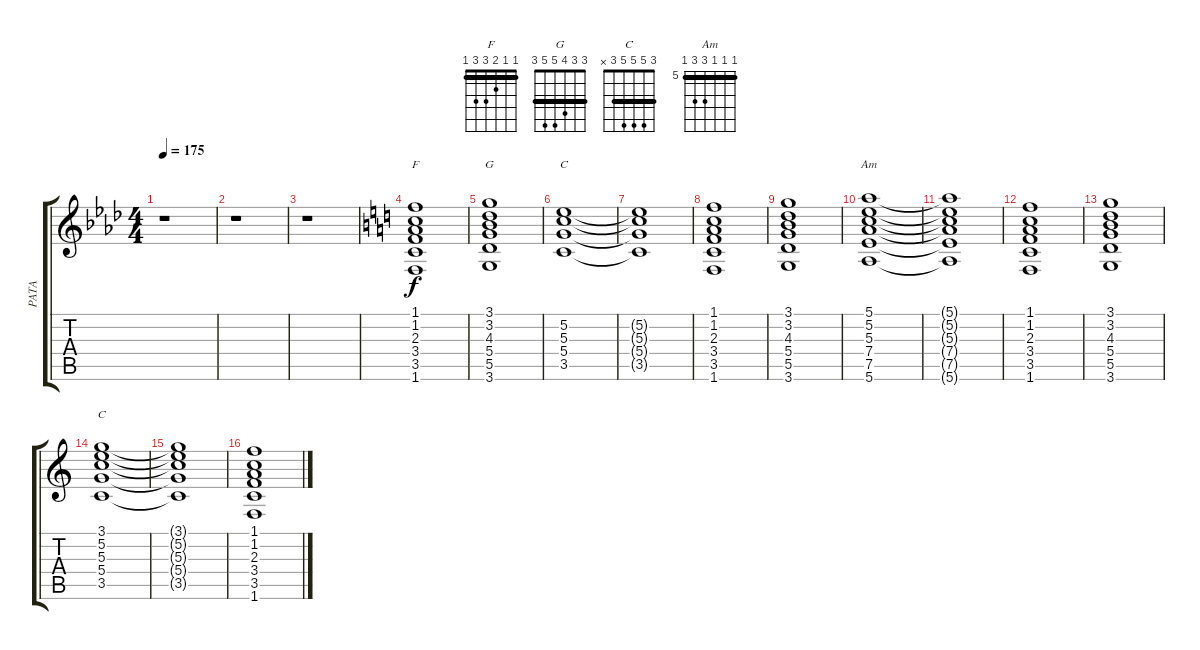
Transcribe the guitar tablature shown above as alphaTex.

\track ("PATA" "PATA") {instrument distortionguitar}
\staff {score tabs}
\tuning (E4 B3 G3 D3 A2 E2) {hide}
\chord ("F" 1 1 2 3 3 1) {barre 1}
\chord ("G" 3 3 4 5 5 3) {barre 3}
\chord ("C" x 5 5 5 3 x) {barre 5}
\chord ("Am" 5 5 5 7 7 5) {firstfret 5 barre 5}
\chord ("C" 3 5 5 5 3 x) {barre 3}
\ts (4 4)
\tempo 175
\clef g2
\ks ab
r.1{dy f instrument distortionguitar} |
r.1 |
r.1 |
\ks c
(1.1 1.2 2.3 3.4 3.5 1.6).1{ch "F" instrument electricguitarclean} |
(3.1 3.2 4.3 5.4 5.5 3.6).1{ch "G"} |
(5.2 5.3 5.4 3.5).1{ch "C"} |
(5.2{t} 5.3{t} 5.4{t} 3.5{t}).1 |
(1.1 1.2 2.3 3.4 3.5 1.6).1 |
(3.1 3.2 4.3 5.4 5.5 3.6).1 |
(5.1 5.2 5.3 7.4 7.5 5.6).1{ch "Am"} |
(5.1{t} 5.2{t} 5.3{t} 7.4{t} 7.5{t} 5.6{t}).1 |
(1.1 1.2 2.3 3.4 3.5 1.6).1 |
(3.1 3.2 4.3 5.4 5.5 3.6).1 |
(3.1 5.2 5.3 5.4 3.5).1{ch "C"} |
(3.1{t} 5.2{t} 5.3{t} 5.4{t} 3.5{t}).1 |
(1.1 1.2 2.3 3.4 3.5 1.6).1
